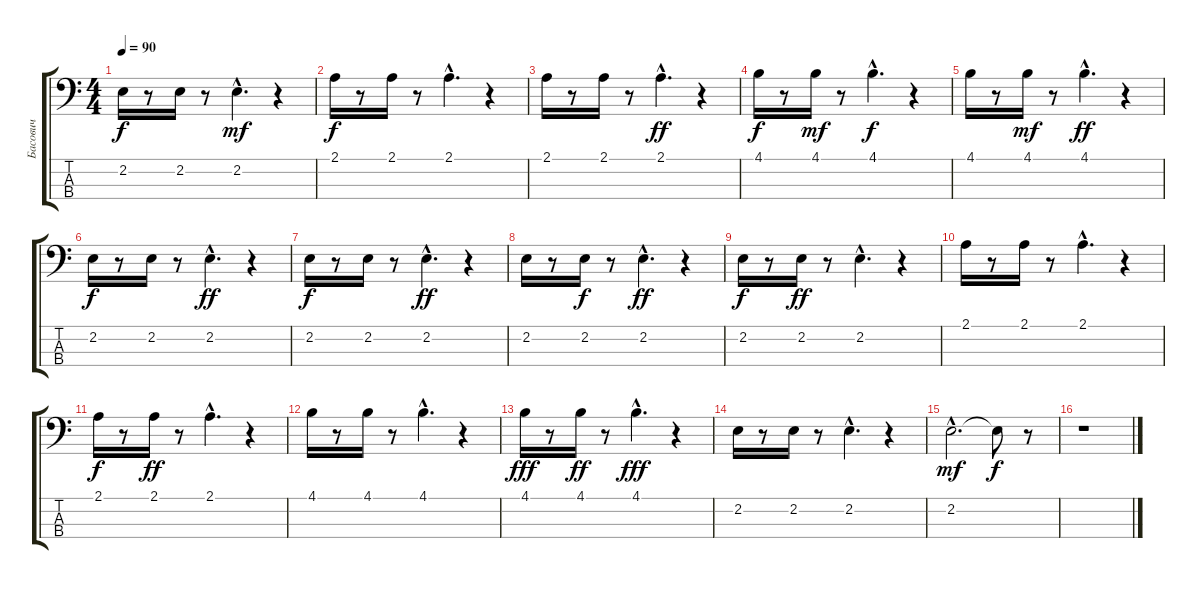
\track ("Басович" "Басович") {instrument acousticbass}
\staff {score tabs}
\tuning (G2 D2 A1 E1) {hide}
\ts (4 4)
\tempo 90
\clef f4
\ks c
2.2.16{dy f} r.8 2.2.16 r.8 2.2{hac}.4{d dy mf} r.4 |
2.1.16{dy f} r.8 2.1.16 r.8 2.1{hac}.4{d} r.4 |
2.1.16 r.8 2.1.16 r.8 2.1{hac}.4{d dy ff} r.4 |
4.1.16{dy f} r.8 4.1.16{dy mf} r.8 4.1{hac}.4{d dy f} r.4 |
4.1.16 r.8 4.1.16{dy mf} r.8 4.1{hac}.4{d dy ff} r.4 |
2.2.16{dy f} r.8 2.2.16 r.8 2.2{hac}.4{d dy ff} r.4 |
2.2.16{dy f} r.8 2.2.16 r.8 2.2{hac}.4{d dy ff} r.4 |
2.2.16 r.8 2.2.16{dy f} r.8 2.2{hac}.4{d dy ff} r.4 |
2.2.16{dy f} r.8 2.2.16{dy ff} r.8 2.2{hac}.4{d} r.4 |
2.1.16 r.8 2.1.16 r.8 2.1{hac}.4{d} r.4 |
2.1.16{dy f} r.8 2.1.16{dy ff} r.8 2.1{hac}.4{d} r.4 |
4.1.16 r.8 4.1.16 r.8 4.1{hac}.4{d} r.4 |
4.1.16{dy fff} r.8 4.1.16{dy ff} r.8 4.1{hac}.4{d dy fff} r.4 |
2.2.16 r.8 2.2.16 r.8 2.2{hac}.4{d} r.4 |
2.2{hac}.2{d dy mf} 2.2{t}.8{dy f} r.8 |
r.1
